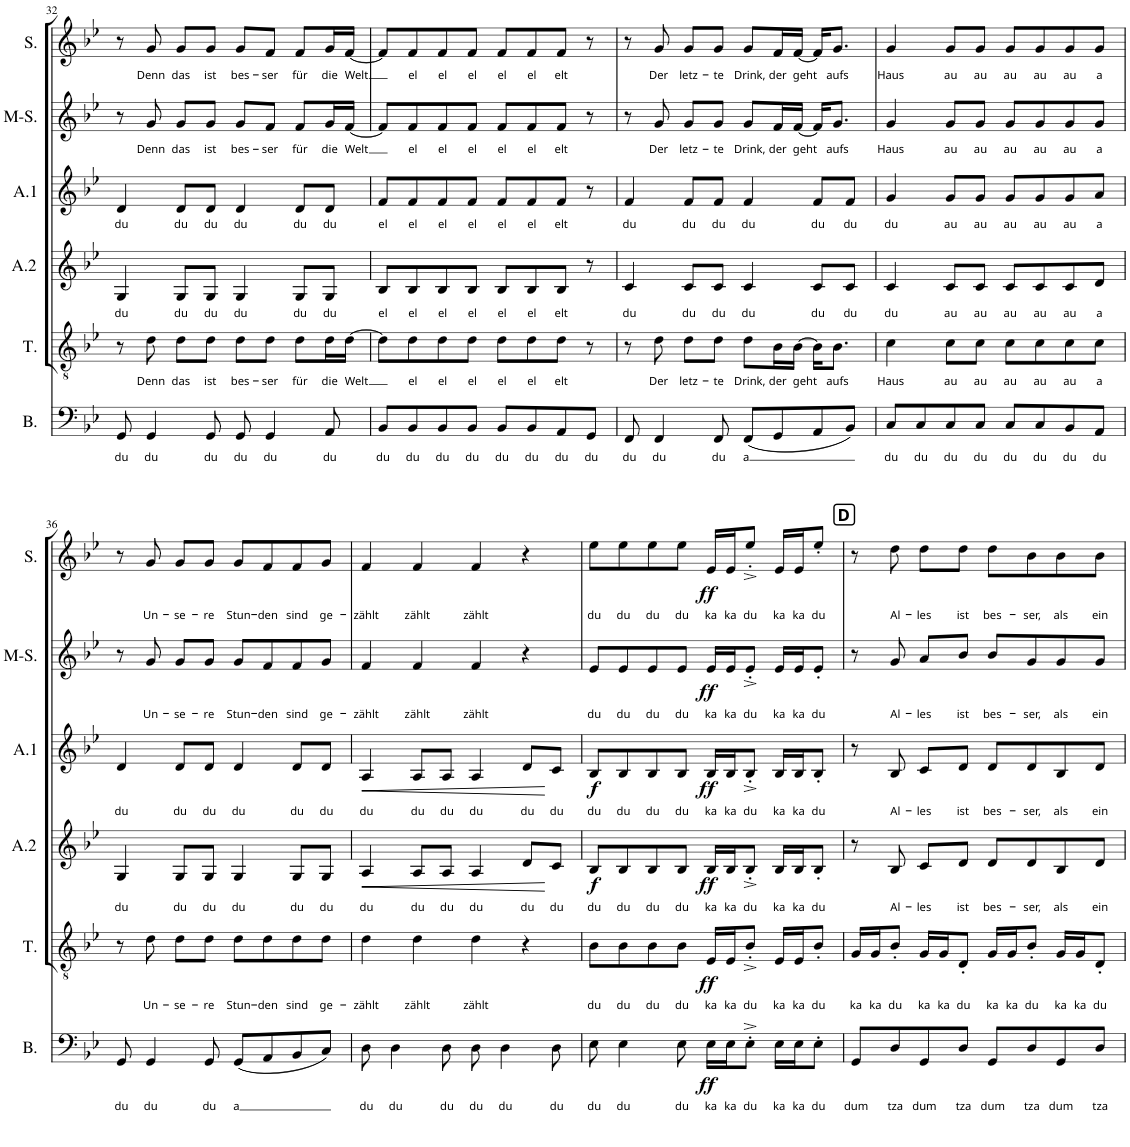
**kern	**text	**dynam	**kern	**text	**dynam	**kern	**text	**dynam	**kern	**text	**dynam	**kern	**text	**dynam	**kern	**text	**dynam
*part6	*part6	*part6	*part5	*part5	*part5	*part4	*part4	*part4	*part3	*part3	*part3	*part2	*part2	*part2	*part1	*part1	*part1
*staff6	*staff6	*staff6	*staff5	*staff5	*staff5	*staff4	*staff4	*staff4	*staff3	*staff3	*staff3	*staff2	*staff2	*staff2	*staff1	*staff1	*staff1
*I"Bass	*	*	*I"Tenor	*	*	*I"Alt2	*	*	*I"Alt1	*	*	*I"Mezzo-soprano	*	*	*I"Soprano	*	*
*I'B.	*	*	*I'T.	*	*	*I'A.2	*	*	*I'A.1	*	*	*I'M-S.	*	*	*I'S.	*	*
!!LO:PB:g=z
*clefF4	*	*	*clefGv2	*	*	*clefG2	*	*	*clefG2	*	*	*clefG2	*	*	*clefG2	*	*
*	*	*	*Trd7c12	*	*	*	*	*	*	*	*	*	*	*	*	*	*
*k[b-e-]	*	*	*k[b-e-]	*	*	*k[b-e-]	*	*	*k[b-e-]	*	*	*k[b-e-]	*	*	*k[b-e-]	*	*
*g:	*	*	*g:	*	*	*g:	*	*	*g:	*	*	*g:	*	*	*g:	*	*
*M4/4	*	*	*M4/4	*	*	*M4/4	*	*	*M4/4	*	*	*M4/4	*	*	*M4/4	*	*
=32	=32	=32	=32	=32	=32	=32	=32	=32	=32	=32	=32	=32	=32	=32	=32	=32	=32
!	!LO:LY:b	!	!	!	!	!	!LO:LY:b	!	!	!LO:LY:b	!	!	!	!	!	!	!
8GG/	du	.	8r	.	.	4G/	du	.	4d/	du	.	8r	.	.	8r	.	.
!	!LO:LY:b	!	!	!LO:LY:b	!	!	!	!	!	!	!	!	!LO:LY:b	!	!	!LO:LY:b	!
4GG/	du	.	8d\	Denn	.	.	.	.	.	.	.	8g/	Denn	.	8g/	Denn	.
!	!	!	!	!LO:LY:b	!	!	!LO:LY:b	!	!	!LO:LY:b	!	!	!LO:LY:b	!	!	!LO:LY:b	!
.	.	.	8d\L	das	.	8G/L	du	.	8d/L	du	.	8g/L	das	.	8g/L	das	.
!	!LO:LY:b	!	!	!LO:LY:b	!	!	!LO:LY:b	!	!	!LO:LY:b	!	!	!LO:LY:b	!	!	!LO:LY:b	!
8GG/	du	.	8d\J	ist	.	8G/J	du	.	8d/J	du	.	8g/J	ist	.	8g/J	ist	.
!	!LO:LY:b	!	!	!LO:LY:b	!	!	!LO:LY:b	!	!	!LO:LY:b	!	!	!LO:LY:b	!	!	!LO:LY:b	!
8GG/	du	.	8d\L	bes-	.	4G/	du	.	4d/	du	.	8g/L	bes-	.	8g/L	bes-	.
!	!LO:LY:b	!	!	!LO:LY:b	!	!	!	!	!	!	!	!	!LO:LY:b	!	!	!LO:LY:b	!
4GG/	du	.	8d\J	-ser	.	.	.	.	.	.	.	8f/J	-ser	.	8f/J	-ser	.
!	!	!	!	!LO:LY:b	!	!	!LO:LY:b	!	!	!LO:LY:b	!	!	!LO:LY:b	!	!	!LO:LY:b	!
.	.	.	8d\L	für	.	8G/L	du	.	8d/L	du	.	8f/L	für	.	8f/L	für	.
!	!LO:LY:b	!	!	!LO:LY:b	!	!	!LO:LY:b	!	!	!LO:LY:b	!	!	!LO:LY:b	!	!	!LO:LY:b	!
8AA/	du	.	16d\L	die	.	8G/J	du	.	8d/J	du	.	16g/L	die	.	16g/L	die	.
!	!	!	!	!LO:LY:b	!	!	!	!	!	!	!	!	!LO:LY:b	!	!	!LO:LY:b	!
.	.	.	[16d\JJ	Welt	.	.	.	.	.	.	.	[16f/JJ	Welt	.	[16f/JJ	Welt	.
=33	=33	=33	=33	=33	=33	=33	=33	=33	=33	=33	=33	=33	=33	=33	=33	=33	=33
!	!LO:LY:b	!	!	!	!	!	!LO:LY:b	!	!	!LO:LY:b	!	!	!	!	!	!	!
8BB-/L	du	.	8d\L]	.	.	8B-/L	el	.	8f/L	el	.	8f/L]	.	.	8f/L]	.	.
!	!LO:LY:b	!	!	!LO:LY:b	!	!	!LO:LY:b	!	!	!LO:LY:b	!	!	!LO:LY:b	!	!	!LO:LY:b	!
8BB-/	du	.	8d\	el	.	8B-/	el	.	8f/	el	.	8f/	el	.	8f/	el	.
!	!LO:LY:b	!	!	!LO:LY:b	!	!	!LO:LY:b	!	!	!LO:LY:b	!	!	!LO:LY:b	!	!	!LO:LY:b	!
8BB-/	du	.	8d\	el	.	8B-/	el	.	8f/	el	.	8f/	el	.	8f/	el	.
!	!LO:LY:b	!	!	!LO:LY:b	!	!	!LO:LY:b	!	!	!LO:LY:b	!	!	!LO:LY:b	!	!	!LO:LY:b	!
8BB-/J	du	.	8d\J	el	.	8B-/J	el	.	8f/J	el	.	8f/J	el	.	8f/J	el	.
!	!LO:LY:b	!	!	!LO:LY:b	!	!	!LO:LY:b	!	!	!LO:LY:b	!	!	!LO:LY:b	!	!	!LO:LY:b	!
8BB-/L	du	.	8d\L	el	.	8B-/L	el	.	8f/L	el	.	8f/L	el	.	8f/L	el	.
!	!LO:LY:b	!	!	!LO:LY:b	!	!	!LO:LY:b	!	!	!LO:LY:b	!	!	!LO:LY:b	!	!	!LO:LY:b	!
8BB-/	du	.	8d\	el	.	8B-/	el	.	8f/	el	.	8f/	el	.	8f/	el	.
!	!LO:LY:b	!	!	!LO:LY:b	!	!	!LO:LY:b	!	!	!LO:LY:b	!	!	!LO:LY:b	!	!	!LO:LY:b	!
8AA/	du	.	8d\J	elt	.	8B-/J	elt	.	8f/J	elt	.	8f/J	elt	.	8f/J	elt	.
!	!LO:LY:b	!	!	!	!	!	!	!	!	!	!	!	!	!	!	!	!
8GG/J	du	.	8r	.	.	8r	.	.	8r	.	.	8r	.	.	8r	.	.
=34	=34	=34	=34	=34	=34	=34	=34	=34	=34	=34	=34	=34	=34	=34	=34	=34	=34
!	!LO:LY:b	!	!	!	!	!	!LO:LY:b	!	!	!LO:LY:b	!	!	!	!	!	!	!
8FF/	du	.	8r	.	.	4c/	du	.	4f/	du	.	8r	.	.	8r	.	.
!	!LO:LY:b	!	!	!LO:LY:b	!	!	!	!	!	!	!	!	!LO:LY:b	!	!	!LO:LY:b	!
4FF/	du	.	8d\	Der	.	.	.	.	.	.	.	8g/	Der	.	8g/	Der	.
!	!	!	!	!LO:LY:b	!	!	!LO:LY:b	!	!	!LO:LY:b	!	!	!LO:LY:b	!	!	!LO:LY:b	!
.	.	.	8d\L	letz-	.	8c/L	du	.	8f/L	du	.	8g/L	letz-	.	8g/L	letz-	.
!	!LO:LY:b	!	!	!LO:LY:b	!	!	!LO:LY:b	!	!	!LO:LY:b	!	!	!LO:LY:b	!	!	!LO:LY:b	!
8FF/	du	.	8d\J	-te	.	8c/J	du	.	8f/J	du	.	8g/J	-te	.	8g/J	-te	.
!	!LO:LY:b	!	!	!LO:LY:b	!	!	!LO:LY:b	!	!	!LO:LY:b	!	!	!LO:LY:b	!	!	!LO:LY:b	!
(8FF/L	a	.	8d\L	Drink,	.	4c/	du	.	4f/	du	.	8g/L	Drink,	.	8g/L	Drink,	.
!	!	!	!	!LO:LY:b	!	!	!	!	!	!	!	!	!LO:LY:b	!	!	!LO:LY:b	!
8GG/	.	.	16B-\L	der	.	.	.	.	.	.	.	16f/L	der	.	16f/L	der	.
!	!	!	!	!LO:LY:b	!	!	!	!	!	!	!	!	!LO:LY:b	!	!	!LO:LY:b	!
.	.	.	[16B-\JJ	geht	.	.	.	.	.	.	.	[16f/JJ	geht	.	[16f/JJ	geht	.
!	!	!	!	!	!	!	!LO:LY:b	!	!	!LO:LY:b	!	!	!	!	!	!	!
8AA/	.	.	16B-\KL]	.	.	8c/L	du	.	8f/L	du	.	16f/KL]	.	.	16f/KL]	.	.
!	!	!	!	!LO:LY:b	!	!	!	!	!	!	!	!	!LO:LY:b	!	!	!LO:LY:b	!
.	.	.	8.B-\J	aufs	.	.	.	.	.	.	.	8.g/J	aufs	.	8.g/J	aufs	.
!	!	!	!	!	!	!	!LO:LY:b	!	!	!LO:LY:b	!	!	!	!	!	!	!
8BB-/J)	.	.	.	.	.	8c/J	du	.	8f/J	du	.	.	.	.	.	.	.
=35	=35	=35	=35	=35	=35	=35	=35	=35	=35	=35	=35	=35	=35	=35	=35	=35	=35
!	!LO:LY:b	!	!	!LO:LY:b	!	!	!LO:LY:b	!	!	!LO:LY:b	!	!	!LO:LY:b	!	!	!LO:LY:b	!
8C/L	du	.	4c\	Haus	.	4c/	du	.	4g/	du	.	4g/	Haus	.	4g/	Haus	.
!	!LO:LY:b	!	!	!	!	!	!	!	!	!	!	!	!	!	!	!	!
8C/	du	.	.	.	.	.	.	.	.	.	.	.	.	.	.	.	.
!	!LO:LY:b	!	!	!LO:LY:b	!	!	!LO:LY:b	!	!	!LO:LY:b	!	!	!LO:LY:b	!	!	!LO:LY:b	!
8C/	du	.	8c\L	au	.	8c/L	au	.	8g/L	au	.	8g/L	au	.	8g/L	au	.
!	!LO:LY:b	!	!	!LO:LY:b	!	!	!LO:LY:b	!	!	!LO:LY:b	!	!	!LO:LY:b	!	!	!LO:LY:b	!
8C/J	du	.	8c\J	au	.	8c/J	au	.	8g/J	au	.	8g/J	au	.	8g/J	au	.
!	!LO:LY:b	!	!	!LO:LY:b	!	!	!LO:LY:b	!	!	!LO:LY:b	!	!	!LO:LY:b	!	!	!LO:LY:b	!
8C/L	du	.	8c\L	au	.	8c/L	au	.	8g/L	au	.	8g/L	au	.	8g/L	au	.
!	!LO:LY:b	!	!	!LO:LY:b	!	!	!LO:LY:b	!	!	!LO:LY:b	!	!	!LO:LY:b	!	!	!LO:LY:b	!
8C/	du	.	8c\	au	.	8c/	au	.	8g/	au	.	8g/	au	.	8g/	au	.
!	!LO:LY:b	!	!	!LO:LY:b	!	!	!LO:LY:b	!	!	!LO:LY:b	!	!	!LO:LY:b	!	!	!LO:LY:b	!
8BB-/	du	.	8c\	au	.	8c/	au	.	8g/	au	.	8g/	au	.	8g/	au	.
!	!LO:LY:b	!	!	!LO:LY:b	!	!	!LO:LY:b	!	!	!LO:LY:b	!	!	!LO:LY:b	!	!	!LO:LY:b	!
8AA/J	du	.	8c\J	a	.	8d/J	a	.	8a/J	a	.	8g/J	a	.	8g/J	a	.
!!LO:LB:g=z
=36	=36	=36	=36	=36	=36	=36	=36	=36	=36	=36	=36	=36	=36	=36	=36	=36	=36
!	!LO:LY:b	!	!	!	!	!	!LO:LY:b	!	!	!LO:LY:b	!	!	!	!	!	!	!
8GG/	du	.	8r	.	.	4G/	du	.	4d/	du	.	8r	.	.	8r	.	.
!	!LO:LY:b	!	!	!LO:LY:b	!	!	!	!	!	!	!	!	!LO:LY:b	!	!	!LO:LY:b	!
4GG/	du	.	8d\	Un-	.	.	.	.	.	.	.	8g/	Un-	.	8g/	Un-	.
!	!	!	!	!LO:LY:b	!	!	!LO:LY:b	!	!	!LO:LY:b	!	!	!LO:LY:b	!	!	!LO:LY:b	!
.	.	.	8d\L	-se-	.	8G/L	du	.	8d/L	du	.	8g/L	-se-	.	8g/L	-se-	.
!	!LO:LY:b	!	!	!LO:LY:b	!	!	!LO:LY:b	!	!	!LO:LY:b	!	!	!LO:LY:b	!	!	!LO:LY:b	!
8GG/	du	.	8d\J	-re	.	8G/J	du	.	8d/J	du	.	8g/J	-re	.	8g/J	-re	.
!	!LO:LY:b	!	!	!LO:LY:b	!	!	!LO:LY:b	!	!	!LO:LY:b	!	!	!LO:LY:b	!	!	!LO:LY:b	!
(8GG/L	a	.	8d\L	Stun-	.	4G/	du	.	4d/	du	.	8g/L	Stun-	.	8g/L	Stun-	.
!	!	!	!	!LO:LY:b	!	!	!	!	!	!	!	!	!LO:LY:b	!	!	!LO:LY:b	!
8AA/	.	.	8d\	-den	.	.	.	.	.	.	.	8f/	-den	.	8f/	-den	.
!	!	!	!	!LO:LY:b	!	!	!LO:LY:b	!	!	!LO:LY:b	!	!	!LO:LY:b	!	!	!LO:LY:b	!
8BB-/	.	.	8d\	sind	.	8G/L	du	.	8d/L	du	.	8f/	sind	.	8f/	sind	.
!	!	!	!	!LO:LY:b	!	!	!LO:LY:b	!	!	!LO:LY:b	!	!	!LO:LY:b	!	!	!LO:LY:b	!
8C/J)	.	.	8d\J	ge-	.	8G/J	du	.	8d/J	du	.	8g/J	ge-	.	8g/J	ge-	.
=37	=37	=37	=37	=37	=37	=37	=37	=37	=37	=37	=37	=37	=37	=37	=37	=37	=37
!	!LO:LY:b	!	!	!LO:LY:b	!	!	!LO:LY:b	!	!	!LO:LY:b	!	!	!LO:LY:b	!	!	!LO:LY:b	!
8D\	du	.	4d\	-zählt	.	4A/	du	.	4A/	du	.	4f/	-zählt	.	4f/	-zählt	.
!	!LO:LY:b	!	!	!	!	!	!	!	!	!	!	!	!	!	!	!	!
4D\	du	.	.	.	.	.	.	.	.	.	.	.	.	.	.	.	.
!	!	!	!	!LO:LY:b	!	!	!LO:LY:b	!	!	!LO:LY:b	!	!	!LO:LY:b	!	!	!LO:LY:b	!
.	.	.	4d\	zählt	.	8A/L	du	.	8A/L	du	.	4f/	zählt	.	4f/	zählt	.
!	!LO:LY:b	!	!	!	!	!	!LO:LY:b	!	!	!LO:LY:b	!	!	!	!	!	!	!
8D\	du	.	.	.	.	8A/J	du	.	8A/J	du	.	.	.	.	.	.	.
!	!LO:LY:b	!	!	!LO:LY:b	!	!	!LO:LY:b	!	!	!LO:LY:b	!	!	!LO:LY:b	!	!	!LO:LY:b	!
8D\	du	.	4d\	zählt	.	4A/	du	.	4A/	du	.	4f/	zählt	.	4f/	zählt	.
!	!LO:LY:b	!	!	!	!	!	!	!	!	!	!	!	!	!	!	!	!
4D\	du	.	.	.	.	.	.	.	.	.	.	.	.	.	.	.	.
!	!	!	!	!	!	!	!LO:LY:b	!	!	!LO:LY:b	!	!	!	!	!	!	!
.	.	.	4r	.	.	8d/L	du	.	8d/L	du	.	4r	.	.	4r	.	.
!	!LO:LY:b	!	!	!	!	!	!LO:LY:b	!	!	!LO:LY:b	!	!	!	!	!	!	!
8D\	du	.	.	.	.	8c/J	du	.	8c/J	du	.	.	.	.	.	.	.
=38	=38	=38	=38	=38	=38	=38	=38	=38	=38	=38	=38	=38	=38	=38	=38	=38	=38
!	!LO:LY:b	!	!	!LO:LY:b	!	!	!LO:LY:b	!LO:DY:b	!	!LO:LY:b	!LO:DY:b	!	!LO:LY:b	!	!	!LO:LY:b	!
8E-\	du	.	8B-\L	du	.	8B-/L	du	f	8B-/L	du	f	8e-/L	du	.	8ee-\L	du	.
!	!LO:LY:b	!	!	!LO:LY:b	!	!	!LO:LY:b	!	!	!LO:LY:b	!	!	!LO:LY:b	!	!	!LO:LY:b	!
4E-\	du	.	8B-\	du	.	8B-/	du	.	8B-/	du	.	8e-/	du	.	8ee-\	du	.
!	!	!	!	!LO:LY:b	!	!	!LO:LY:b	!	!	!LO:LY:b	!	!	!LO:LY:b	!	!	!LO:LY:b	!
.	.	.	8B-\	du	.	8B-/	du	.	8B-/	du	.	8e-/	du	.	8ee-\	du	.
!	!LO:LY:b	!	!	!LO:LY:b	!	!	!LO:LY:b	!	!	!LO:LY:b	!	!	!LO:LY:b	!	!	!LO:LY:b	!
8E-\	du	.	8B-\J	du	.	8B-/J	du	.	8B-/J	du	.	8e-/J	du	.	8ee-\J	du	.
!	!LO:LY:b	!LO:DY:b	!	!LO:LY:b	!LO:DY:b	!	!LO:LY:b	!LO:DY:b	!	!LO:LY:b	!LO:DY:b	!	!LO:LY:b	!LO:DY:b	!	!LO:LY:b	!LO:DY:b
16E-\LL	ka	ff	16E-/LL	ka	ff	16B-/LL	ka	ff	16B-/LL	ka	ff	16e-/LL	ka	ff	16e-/LL	ka	ff
!	!LO:LY:b	!	!	!LO:LY:b	!	!	!LO:LY:b	!	!	!LO:LY:b	!	!	!LO:LY:b	!	!	!LO:LY:b	!
16E-\J	ka	.	16E-/J	ka	.	16B-/J	ka	.	16B-/J	ka	.	16e-/J	ka	.	16e-/J	ka	.
!	!LO:LY:b	!	!	!LO:LY:b	!	!	!LO:LY:b	!	!	!LO:LY:b	!	!	!LO:LY:b	!	!	!LO:LY:b	!
8E-'^\J	du	.	8B-'^/J	du	.	8B-'^/J	du	.	8B-'^/J	du	.	8e-'^/J	du	.	8ee-'^/J	du	.
!	!LO:LY:b	!	!	!LO:LY:b	!	!	!LO:LY:b	!	!	!LO:LY:b	!	!	!LO:LY:b	!	!	!LO:LY:b	!
16E-\LL	ka	.	16E-/LL	ka	.	16B-/LL	ka	.	16B-/LL	ka	.	16e-/LL	ka	.	16e-/LL	ka	.
!	!LO:LY:b	!	!	!LO:LY:b	!	!	!LO:LY:b	!	!	!LO:LY:b	!	!	!LO:LY:b	!	!	!LO:LY:b	!
16E-\J	ka	.	16E-/J	ka	.	16B-/J	ka	.	16B-/J	ka	.	16e-/J	ka	.	16e-/J	ka	.
!	!LO:LY:b	!	!	!LO:LY:b	!	!	!LO:LY:b	!	!	!LO:LY:b	!	!	!LO:LY:b	!	!	!LO:LY:b	!
8E-'\J	du	.	8B-'/J	du	.	8B-'/J	du	.	8B-'/J	du	.	8e-'/J	du	.	8ee-'/J	du	.
!!LO:REH:place=s1:a:B:cj:fs=11.6929:t=D
=39	=39	=39	=39	=39	=39	=39	=39	=39	=39	=39	=39	=39	=39	=39	=39	=39	=39
!	!LO:LY:b	!	!	!LO:LY:b	!	!	!	!	!	!	!	!	!	!	!	!	!
8GG/L	dum	.	16G/LL	ka	.	8r	.	.	8r	.	.	8r	.	.	8r	.	.
!	!	!	!	!LO:LY:b	!	!	!	!	!	!	!	!	!	!	!	!	!
.	.	.	16G/J	ka	.	.	.	.	.	.	.	.	.	.	.	.	.
!	!LO:LY:b	!	!	!LO:LY:b	!	!	!LO:LY:b	!	!	!LO:LY:b	!	!	!LO:LY:b	!	!	!LO:LY:b	!
8D/	tza	.	8B-'/J	du	.	8B-/	Al-	.	8B-/	Al-	.	8g/	Al-	.	8dd\	Al-	.
!	!LO:LY:b	!	!	!LO:LY:b	!	!	!LO:LY:b	!	!	!LO:LY:b	!	!	!LO:LY:b	!	!	!LO:LY:b	!
8GG/	dum	.	16G/LL	ka	.	8c/L	-les	.	8c/L	-les	.	8a/L	-les	.	8dd\L	-les	.
!	!	!	!	!LO:LY:b	!	!	!	!	!	!	!	!	!	!	!	!	!
.	.	.	16G/J	ka	.	.	.	.	.	.	.	.	.	.	.	.	.
!	!LO:LY:b	!	!	!LO:LY:b	!	!	!LO:LY:b	!	!	!LO:LY:b	!	!	!LO:LY:b	!	!	!LO:LY:b	!
8D/J	tza	.	8D'/J	du	.	8d/J	ist	.	8d/J	ist	.	8b-/J	ist	.	8dd\J	ist	.
!	!LO:LY:b	!	!	!LO:LY:b	!	!	!LO:LY:b	!	!	!LO:LY:b	!	!	!LO:LY:b	!	!	!LO:LY:b	!
8GG/L	dum	.	16G/LL	ka	.	8d/L	bes-	.	8d/L	bes-	.	8b-/L	bes-	.	8dd\L	bes-	.
!	!	!	!	!LO:LY:b	!	!	!	!	!	!	!	!	!	!	!	!	!
.	.	.	16G/J	ka	.	.	.	.	.	.	.	.	.	.	.	.	.
!	!LO:LY:b	!	!	!LO:LY:b	!	!	!LO:LY:b	!	!	!LO:LY:b	!	!	!LO:LY:b	!	!	!LO:LY:b	!
8D/	tza	.	8B-'/J	du	.	8d/	-ser,	.	8d/	-ser,	.	8g/	-ser,	.	8b-\	-ser,	.
!	!LO:LY:b	!	!	!LO:LY:b	!	!	!LO:LY:b	!	!	!LO:LY:b	!	!	!LO:LY:b	!	!	!LO:LY:b	!
8GG/	dum	.	16G/LL	ka	.	8B-/	als	.	8B-/	als	.	8g/	als	.	8b-\	als	.
!	!	!	!	!LO:LY:b	!	!	!	!	!	!	!	!	!	!	!	!	!
.	.	.	16G/J	ka	.	.	.	.	.	.	.	.	.	.	.	.	.
!	!LO:LY:b	!	!	!LO:LY:b	!	!	!LO:LY:b	!	!	!LO:LY:b	!	!	!LO:LY:b	!	!	!LO:LY:b	!
8D/J	tza	.	8D'/J	du	.	8d/J	ein	.	8d/J	ein	.	8g/J	ein	.	8b-\J	ein	.
=	=	=	=	=	=	=	=	=	=	=	=	=	=	=	=	=	=
*-	*-	*-	*-	*-	*-	*-	*-	*-	*-	*-	*-	*-	*-	*-	*-	*-	*-
